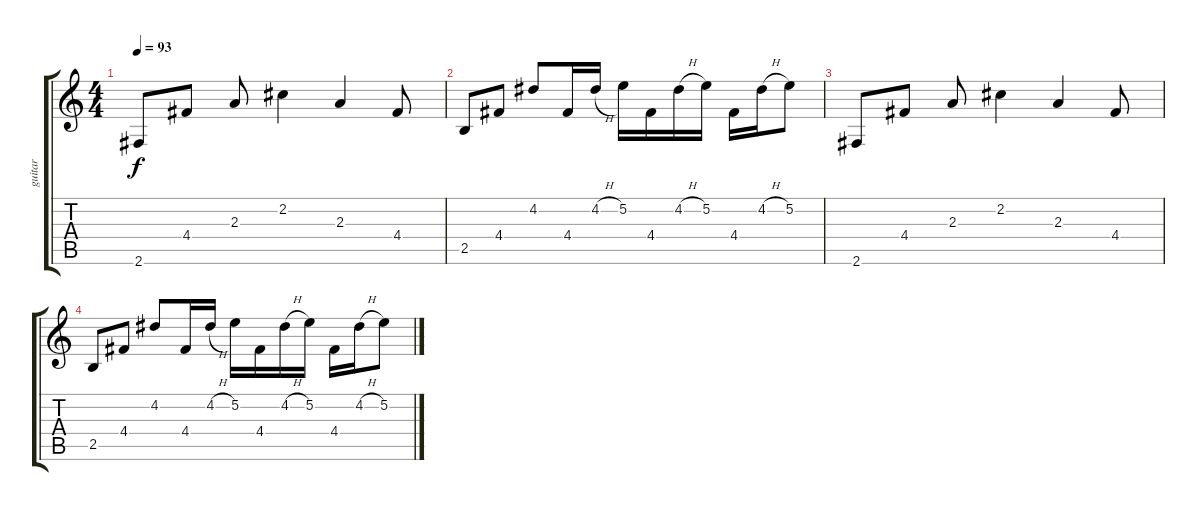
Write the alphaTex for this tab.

\track ("guitar" "guitar") {instrument acousticguitarnylon}
\staff {score tabs}
\tuning (E4 B3 G3 D3 A2 E2) {hide}
\ts (4 4)
\tempo 93
\clef g2
\ks c
2.6.8{dy f} 4.4.8 2.3.8 2.2.4 2.3.4 4.4.8 |
2.5.8 4.4.8 4.2.8 4.4.16 4.2{h}.16 5.2.16 4.4.16 4.2{h}.16 5.2.16 4.4.16 4.2{h}.16 5.2.8 |
2.6.8 4.4.8 2.3.8 2.2.4 2.3.4 4.4.8 |
2.5.8 4.4.8 4.2.8 4.4.16 4.2{h}.16 5.2.16 4.4.16 4.2{h}.16 5.2.16 4.4.16 4.2{h}.16 5.2.8
